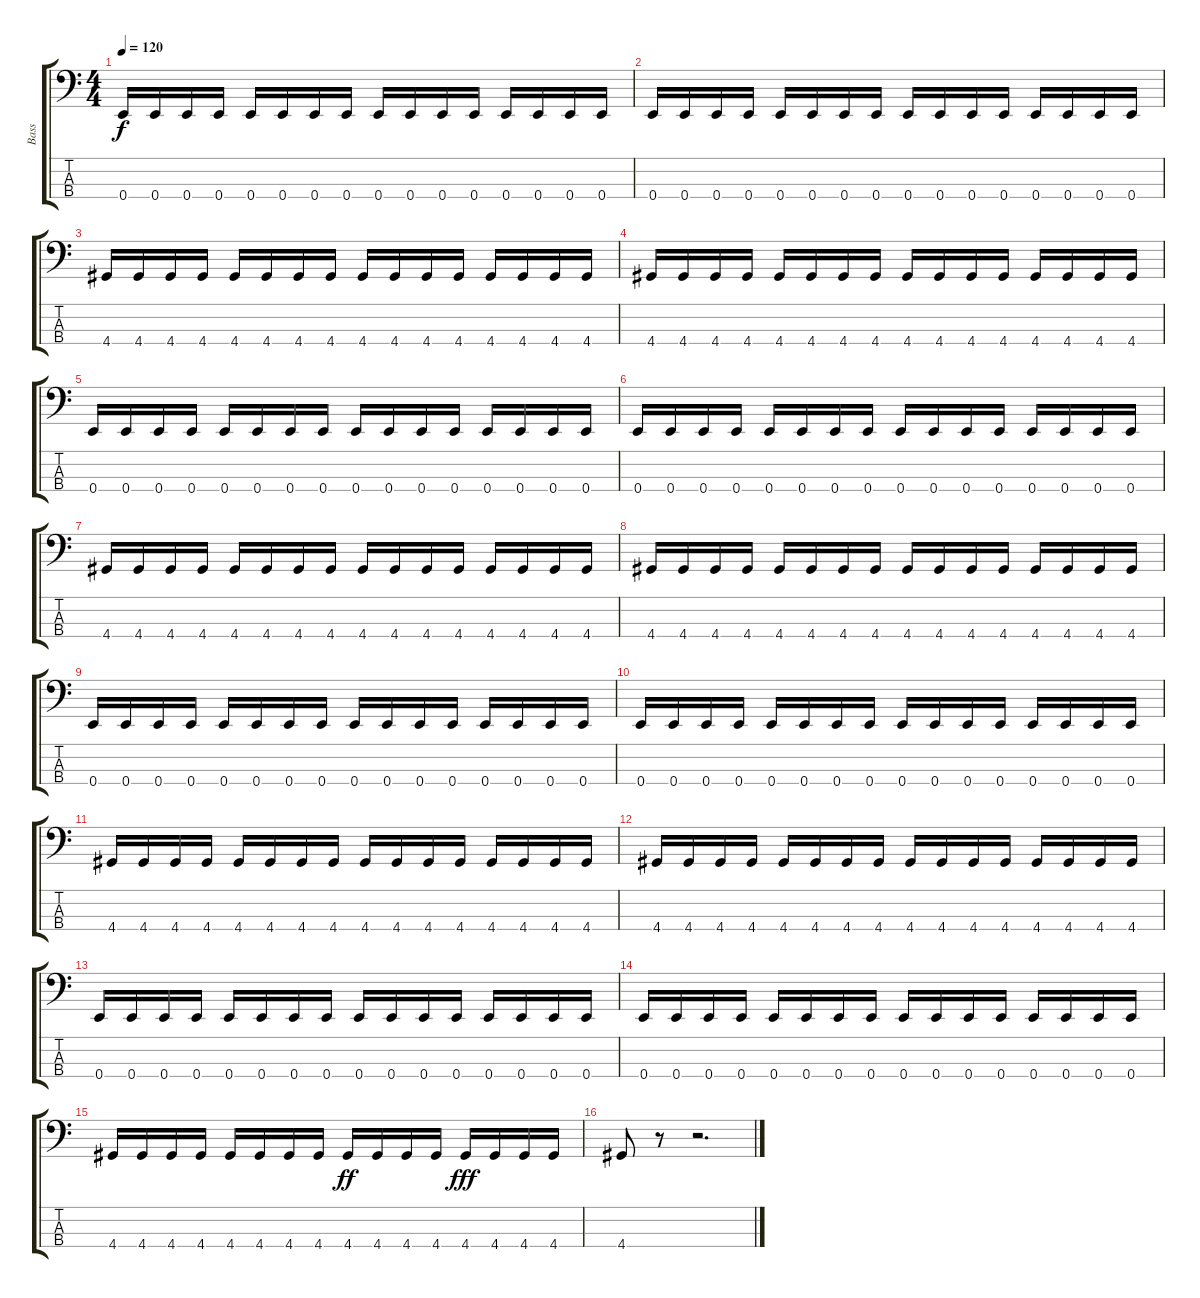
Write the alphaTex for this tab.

\track ("Bass" "Bass") {instrument electricbasspick}
\staff {score tabs}
\tuning (G2 D2 A1 E1) {hide}
\ts (4 4)
\tempo 120
\clef f4
\ks c
0.4.16{dy f} 0.4.16 0.4.16 0.4.16 0.4.16 0.4.16 0.4.16 0.4.16 0.4.16 0.4.16 0.4.16 0.4.16 0.4.16 0.4.16 0.4.16 0.4.16 |
0.4.16 0.4.16 0.4.16 0.4.16 0.4.16 0.4.16 0.4.16 0.4.16 0.4.16 0.4.16 0.4.16 0.4.16 0.4.16 0.4.16 0.4.16 0.4.16 |
4.4.16 4.4.16 4.4.16 4.4.16 4.4.16 4.4.16 4.4.16 4.4.16 4.4.16 4.4.16 4.4.16 4.4.16 4.4.16 4.4.16 4.4.16 4.4.16 |
4.4.16 4.4.16 4.4.16 4.4.16 4.4.16 4.4.16 4.4.16 4.4.16 4.4.16 4.4.16 4.4.16 4.4.16 4.4.16 4.4.16 4.4.16 4.4.16 |
0.4.16 0.4.16 0.4.16 0.4.16 0.4.16 0.4.16 0.4.16 0.4.16 0.4.16 0.4.16 0.4.16 0.4.16 0.4.16 0.4.16 0.4.16 0.4.16 |
0.4.16 0.4.16 0.4.16 0.4.16 0.4.16 0.4.16 0.4.16 0.4.16 0.4.16 0.4.16 0.4.16 0.4.16 0.4.16 0.4.16 0.4.16 0.4.16 |
4.4.16 4.4.16 4.4.16 4.4.16 4.4.16 4.4.16 4.4.16 4.4.16 4.4.16 4.4.16 4.4.16 4.4.16 4.4.16 4.4.16 4.4.16 4.4.16 |
4.4.16 4.4.16 4.4.16 4.4.16 4.4.16 4.4.16 4.4.16 4.4.16 4.4.16 4.4.16 4.4.16 4.4.16 4.4.16 4.4.16 4.4.16 4.4.16 |
0.4.16 0.4.16 0.4.16 0.4.16 0.4.16 0.4.16 0.4.16 0.4.16 0.4.16 0.4.16 0.4.16 0.4.16 0.4.16 0.4.16 0.4.16 0.4.16 |
0.4.16 0.4.16 0.4.16 0.4.16 0.4.16 0.4.16 0.4.16 0.4.16 0.4.16 0.4.16 0.4.16 0.4.16 0.4.16 0.4.16 0.4.16 0.4.16 |
4.4.16 4.4.16 4.4.16 4.4.16 4.4.16 4.4.16 4.4.16 4.4.16 4.4.16 4.4.16 4.4.16 4.4.16 4.4.16 4.4.16 4.4.16 4.4.16 |
4.4.16 4.4.16 4.4.16 4.4.16 4.4.16 4.4.16 4.4.16 4.4.16 4.4.16 4.4.16 4.4.16 4.4.16 4.4.16 4.4.16 4.4.16 4.4.16 |
0.4.16 0.4.16 0.4.16 0.4.16 0.4.16 0.4.16 0.4.16 0.4.16 0.4.16 0.4.16 0.4.16 0.4.16 0.4.16 0.4.16 0.4.16 0.4.16 |
0.4.16 0.4.16 0.4.16 0.4.16 0.4.16 0.4.16 0.4.16 0.4.16 0.4.16 0.4.16 0.4.16 0.4.16 0.4.16 0.4.16 0.4.16 0.4.16 |
4.4.16 4.4.16 4.4.16 4.4.16 4.4.16 4.4.16 4.4.16 4.4.16 4.4.16{dy ff} 4.4.16 4.4.16 4.4.16 4.4.16{dy fff} 4.4.16 4.4.16 4.4.16 |
4.4.8 r.8 r.2{d}
